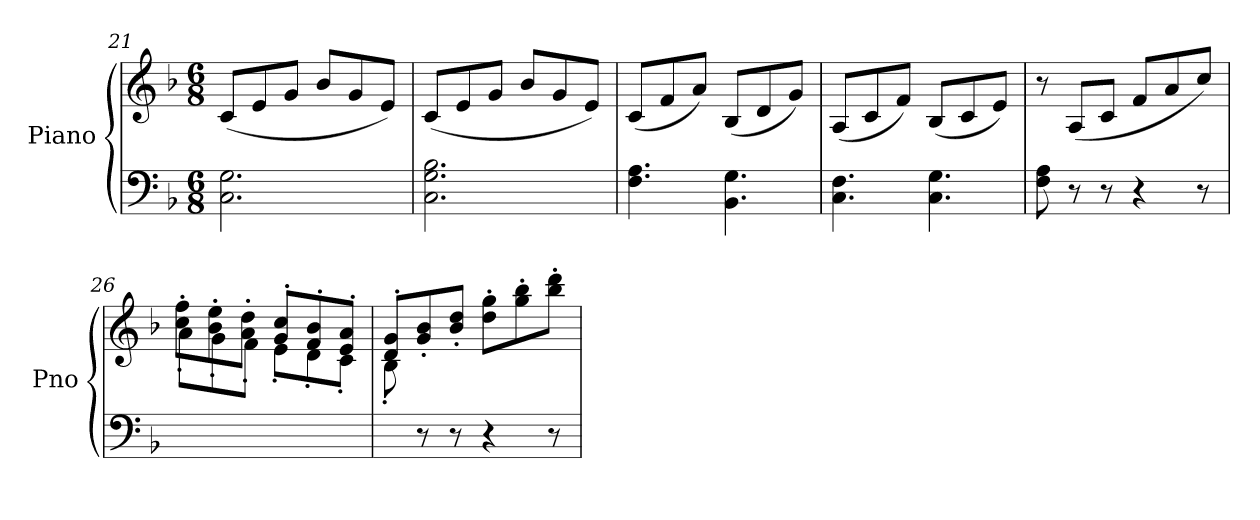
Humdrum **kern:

**kern	**kern
*part1	*part1
*staff2	*staff1
*I"Piano	*
*I'Pno	*
*clefF4	*clefG2
*k[b-]	*k[b-]
*M6/8	*M6/8
=21	=21
2.C\ 2.G\	(<8c/L
.	8e/
.	8g/J
.	8b-/L
.	8g/
.	8e/J)
=22	=22
2.C\ 2.G\ 2.B-\	(<8c/L
.	8e/
.	8g/J
.	8b-/L
.	8g/
.	8e/J)
=23	=23
4.F\ 4.A\	(<8c/L
.	8f/
.	8a/J)
4.BB-\ 4.G\	(<8B-/L
.	8d/
.	8g/J)
!!LO:PB:g=z
=24	=24
4.C\ 4.F\	(<8A/L
.	8c/
.	8f/J)
4.C\ 4.G\	(<8B-/L
.	8c/
.	8e/J)
=25	=25
8F\ 8A\	8r
8r	(<8A/L
8r	8c/J
4r	8f/L
.	8a/
8r	8cc/J)
=26	=26
*	*^
2.ryy	8cc\' 8ff\'L	8a'\L
.	8b-\' 8ee\'	8g'\
.	8a\' 8dd\'J	8f'\J
.	8g/' 8cc/'L	8e'\L
.	8f/' 8b-/'	8d'\
.	8e/' 8a/'J	8c'\J
=27	=27	=27
8ryy	8d/' 8g/'L	8B-'\
8r	8g/' 8b-/'	2ryy
8r	8b-/' 8dd/'J	.
4r	8dd\' 8gg\'L	.
.	8gg\' 8bb-\'	.
8r	8bb-\' 8ddd\'J	8ryy
*	*v	*v
=	=
*-	*-
